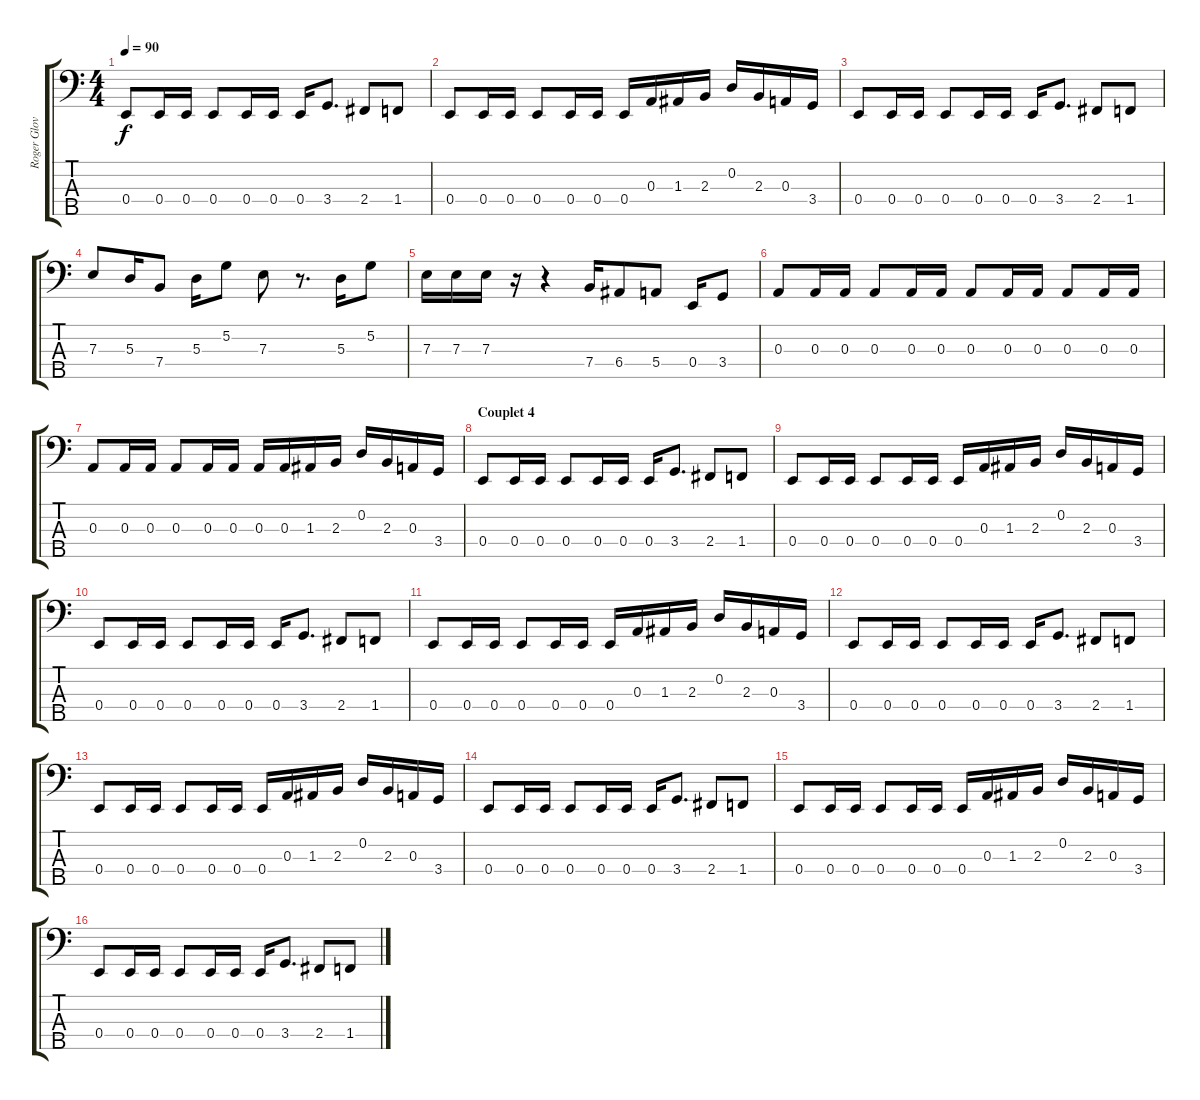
\track ("Roger Glover" "Roger Glov") {instrument electricbassfinger}
\staff {score tabs}
\tuning (G2 D2 A1 E1 B0) {hide}
\ts (4 4)
\tempo 90
\clef f4
\ks c
0.4.8{dy f} 0.4.16 0.4.16 0.4.8 0.4.16 0.4.16 0.4.16 3.4.8{d} 2.4.8 1.4.8 |
0.4.8 0.4.16 0.4.16 0.4.8 0.4.16 0.4.16 0.4.16 0.3.16 1.3.16 2.3.16 0.2.16 2.3.16 0.3.16 3.4.16 |
0.4.8 0.4.16 0.4.16 0.4.8 0.4.16 0.4.16 0.4.16 3.4.8{d} 2.4.8 1.4.8 |
7.3.8 5.3.16 7.4.8 5.3.16 5.2.8 7.3.8 r.8{d} 5.3.16 5.2.8 |
7.3.16 7.3.16 7.3.16 r.16 r.4 7.4.16 6.4.8 5.4.8 0.4.16 3.4.8 |
0.3.8 0.3.16 0.3.16 0.3.8 0.3.16 0.3.16 0.3.8 0.3.16 0.3.16 0.3.8 0.3.16 0.3.16 |
0.3.8 0.3.16 0.3.16 0.3.8 0.3.16 0.3.16 0.3.16 0.3.16 1.3.16 2.3.16 0.2.16 2.3.16 0.3.16 3.4.16 |
\section ("" "Couplet 4 ")
0.4.8 0.4.16 0.4.16 0.4.8 0.4.16 0.4.16 0.4.16 3.4.8{d} 2.4.8 1.4.8 |
0.4.8 0.4.16 0.4.16 0.4.8 0.4.16 0.4.16 0.4.16 0.3.16 1.3.16 2.3.16 0.2.16 2.3.16 0.3.16 3.4.16 |
0.4.8 0.4.16 0.4.16 0.4.8 0.4.16 0.4.16 0.4.16 3.4.8{d} 2.4.8 1.4.8 |
0.4.8 0.4.16 0.4.16 0.4.8 0.4.16 0.4.16 0.4.16 0.3.16 1.3.16 2.3.16 0.2.16 2.3.16 0.3.16 3.4.16 |
0.4.8 0.4.16 0.4.16 0.4.8 0.4.16 0.4.16 0.4.16 3.4.8{d} 2.4.8 1.4.8 |
0.4.8 0.4.16 0.4.16 0.4.8 0.4.16 0.4.16 0.4.16 0.3.16 1.3.16 2.3.16 0.2.16 2.3.16 0.3.16 3.4.16 |
0.4.8 0.4.16 0.4.16 0.4.8 0.4.16 0.4.16 0.4.16 3.4.8{d} 2.4.8 1.4.8 |
0.4.8 0.4.16 0.4.16 0.4.8 0.4.16 0.4.16 0.4.16 0.3.16 1.3.16 2.3.16 0.2.16 2.3.16 0.3.16 3.4.16 |
0.4.8 0.4.16 0.4.16 0.4.8 0.4.16 0.4.16 0.4.16 3.4.8{d} 2.4.8 1.4.8
